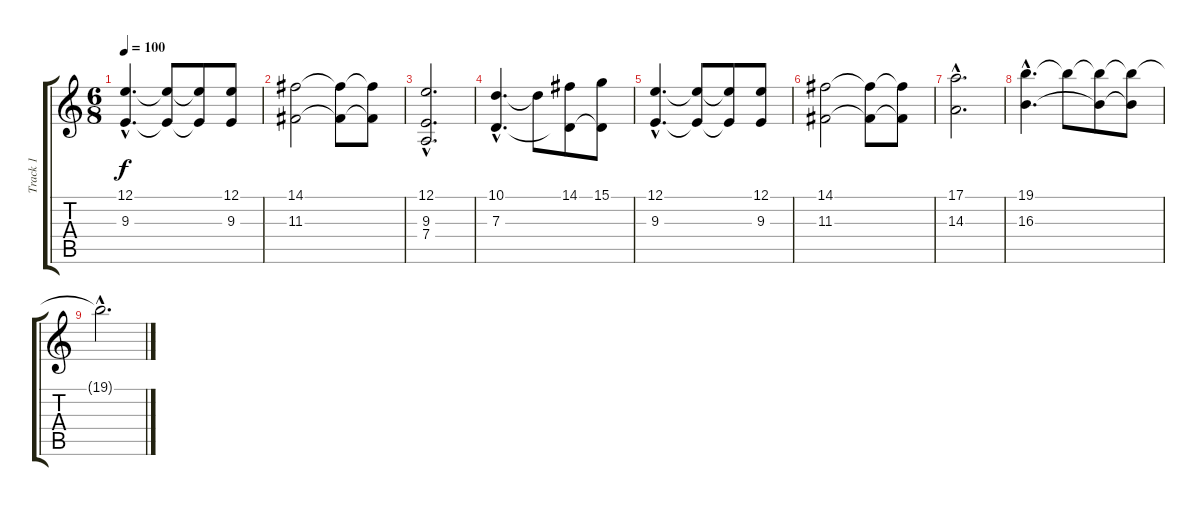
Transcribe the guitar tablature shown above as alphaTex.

\track ("Track 1" "Track 1") {instrument stringensemble1}
\staff {score tabs}
\tuning (E4 B3 G3 D3 A2 E2) {hide}
\ts (6 8)
\tempo 100
\clef g2
\ks c
(12.1{hac} 9.3{hac}).4{d dy f} (12.1{t} 9.3{t}).8 (12.1{t} 9.3{t}).8 (12.1 9.3).8 |
(14.1 11.3).2 (14.1{t} 11.3{t}).8 (14.1{t} 11.3{t}).8 |
(12.1{hac} 9.3{hac} 7.4{hac}).2{d} |
(10.1{hac} 7.3{hac}).4{d} 10.1{t}.8 (14.1 7.3{t}).8 (15.1 7.3{t}).8 |
(12.1{hac} 9.3{hac}).4{d} (12.1{t} 9.3{t}).8 (12.1{t} 9.3{t}).8 (12.1 9.3).8 |
(14.1 11.3).2 (14.1{t} 11.3{t}).8 (14.1{t} 11.3{t}).8 |
(17.1{hac} 14.3{hac}).2{d} |
(19.1{hac} 16.3{hac}).4{d} 19.1{t}.8 (19.1{t} 16.3{t}).8 (19.1{t} 16.3{t}).8 |
19.1{hac t}.2{d}
